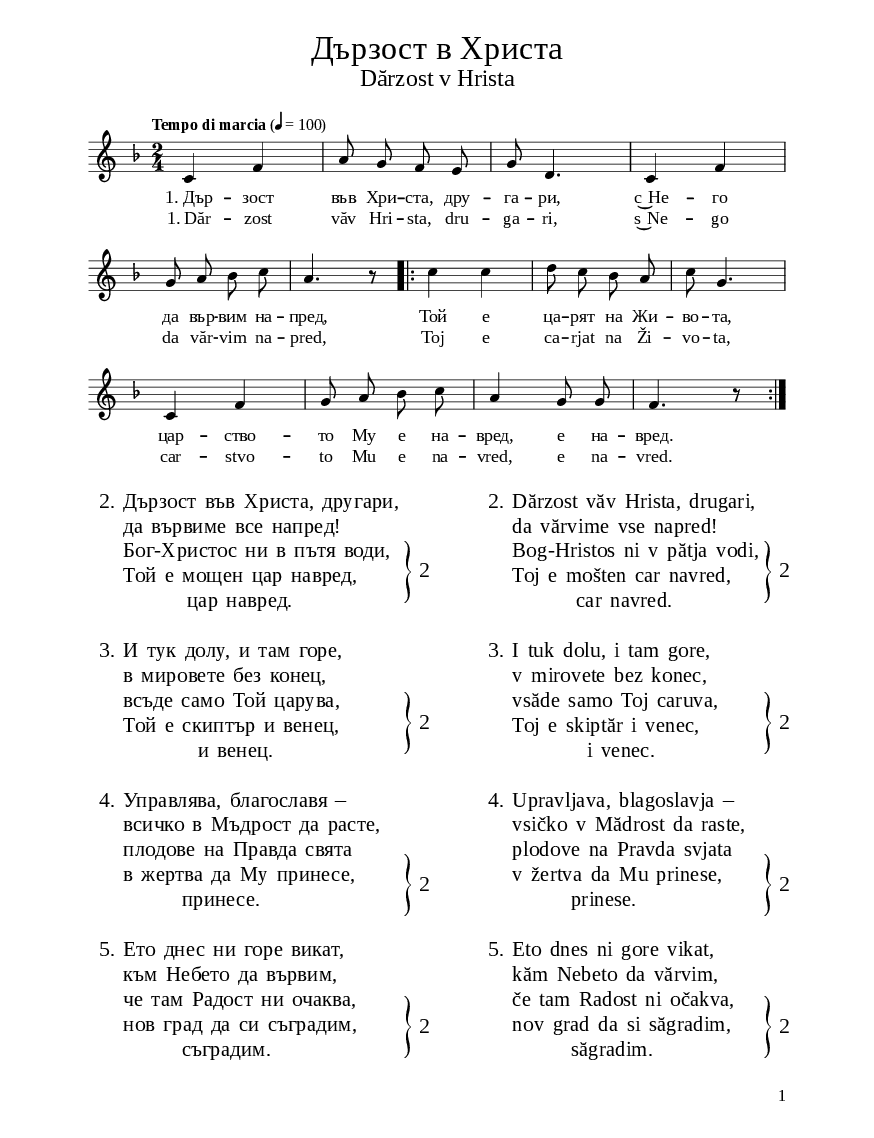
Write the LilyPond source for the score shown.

\version "2.24.1"

% include paper part and global functions
\include "include/globals.ily"


"rightBraces052_1" = \markup {
  \column {
    % repeat braces
    \translate #'(0 . -6.2 )
    \right-brace #30

    \translate #'(0 . -11.6 )
    \right-brace #30

    \translate #'(0 . -12.6 )
    \right-brace #30

    \translate #'(0 . -10.7 )
    \right-brace #30

  }
  \column {
    % repeat numbers
    \translate #'(0 . -6.7 )
    2

    \translate #'(0 . -14.6 )
    2

    \translate #'(0 . -15.6 )
    2

    \translate #'(0 . -13.7)
    2



  }
}

"rightBraces052_2" = \markup {
  \column {
    % repeat braces


    \translate #'(0 . -6.4 )
    \right-brace #30

    \translate #'(0 . -12.3 )
    \right-brace #30

    \translate #'(0 . -11 )
    \right-brace #30


  }
  \column {
    % repeat numbers

    \translate #'(0 . -7.2 )
    2

    \translate #'(0 . -14.7 )
    2

    \translate #'(0 . -15.0 )
    2


  }
}

\bookpart {
  \label #'ref052
  \tocItem \markup "Дързост в Христа – Dărzost v Hrista"
  \include "include/bookpart-paper.ily"
  \score {
    \include "include/score-layout.ily"

    \new Voice \absolute  {
      \clef treble
      \key f \major
      \time 2/4
      \tempoFunc "Tempo di marcia" 4 "100"
      \autoBeamOff
      \autoBeamOff
      c'4 f' | a'8 g' f' e' | g'8 d'4. | c'4 f' \break |
      g'8 a' bes' c'' | a'4. r8 \repeat volta 2 {
        | c''4 c'' | d''8 c'' bes' a' | c''8 g'4. \break |
        c'4  f'4 | g'8 a' bes' c'' a'4 g'8 g' | f'4. r8
      } \break
    }

    \addlyrics {
      "1. Дър" -- зост във Хри -- ста, дру -- га -- ри, с~Не -- го
      да вър -- вим на -- пред, Той е ца -- рят на Жи -- во -- та,
      цар -- ство -- то Му е на -- вред, е на -- вред.
    }

      \addlyrics {
      "1. Dăr" -- zost văv Hri -- sta, dru -- ga -- ri, s~Ne -- go
      da văr -- vim na -- pred, Toj e ca -- rjat na Ži -- vo -- ta,
      car -- stvo -- to Mu e na -- vred, e na -- vred.
    }


    \header {
      title = \titleFunc "Дързост в Христа" "Dărzost v Hrista"
    }

    \midi{}

  } % score

  \markup \fontsize #bgCoupletFontSize {
    \hspace #1
    \override #`(baseline-skip . ,bgCoupletBaselineSkip)
    \column {


      \line {   2.  Дързост във Христа, другари,}

      \line {   "   " да вървиме все напред!}

      \line {   "   " Бог-Христос ни в пътя води,}

      \line {   "   " Той е мощен цар навред,}

      \line {   "               " цар навред.}
      \line {   "   "}

      \line {   3.  И тук долу, и там горе, }

      \line {   "   " в мировете без конец, }

      \line {   "   " всъде само Той царува, }

      \line {   "   " Той е скиптър и венец, }

      \line {   "                 " и венец. }
      \line {   "   "}
      \line {   4.  Управлява, благославя – }

      \line {   "   " всичко в Мъдрост да расте, }

      \line {   "   " плодове на Правда свята }

      \line {   "   " в жертва да Му принесе, }

      \line {   "              " принесе. }

      \line {   "   "}


      \line {   5. Ето днес ни горе викат, }

      \line {   "   " към Небето да вървим, }

      \line {   "   " че там Радост ни очаква, }

      \line {   "   " нов град да си съградим, }

      \line {   "              " съградим. }

      \line {   "   "}

    }\"rightBraces052_1"
    \hspace #5
    \override #`(baseline-skip . ,bgCoupletBaselineSkip)
    \column {


      \line {   2.  Dărzost văv Hrista, drugari,}

      \line {   "   " da vărvime vse napred!}

      \line {   "   " Bog-Hristos ni v pătja vodi,}

      \line {   "   " Toj e mošten car navred,}

      \line {   "               " car navred.}
      \line {   "   "}

      \line {   3.  I tuk dolu, i tam gore, }

      \line {   "   " v mirovete bez konec, }

      \line {   "   " vsăde samo Toj caruva, }

      \line {   "   " Toj e skiptăr i venec, }

      \line {   "                 " i venec. }
      \line {   "   "}
      \line {   4.  Upravljava, blagoslavja – }

      \line {   "   " vsičko v Mădrost da raste, }

      \line {   "   " plodove na Pravda svjata }

      \line {   "   " v žertva da Mu prinese, }

      \line {   "              " prinese. }

      \line {   "   "}


      \line {   5. Eto dnes ni gore vikat, }

      \line {   "   " kăm Nebeto da vărvim, }

      \line {   "   " če tam Radost ni očakva, }

      \line {   "   " nov grad da si săgradim, }

      \line {   "              " săgradim. }

      \line {   "   "}

    } \"rightBraces052_1" %column
  } % markup

  \pageBreak

  \markup \fontsize #bgCoupletFontSize {
    \hspace #1
    \override #`(baseline-skip . ,bgCoupletBaselineSkip)
    \column {



      \line {   6. От смъртта се не плашете, }

      \line {   "   " не загива същността, }

      \line {   "   " туй, що смърт зовеме тука, }

      \line {   "   " за Небето е врата, }

      \line {   "              " е врата. }

      \line {   "   "}


      \line {   7. С радост и хвалебни песни }

      \line {   "   " ще прекрачим нейни праг, }

      \line {   "   " а отвъд Христос ни чака, }

      \line {   "   " все тъй кротък, все тъй благ, }

      \line {   "            " все тъй благ. }

      \line {   "   "}


      \line {   8. И там Той ще ни научи, }

      \line {   "   " тленното как да не тлей, }

      \line {   "   " как с телото си човека }

      \line {   "   " вечно може да живей, }

      \line {   "             " да живей. }

    }
    \"rightBraces052_2"
    \hspace #5
    \override #`(baseline-skip . ,bgCoupletBaselineSkip)
     \column {



      \line {   6. Ot smărtta se ne plašete, }

      \line {   "   " ne zagiva săštnostta, }

      \line {   "   " tuj, što smărt zoveme tuka, }

      \line {   "   " za Nebeto e vrata, }

      \line {   "              " e vrata. }

      \line {   "   "}


      \line {   7. S radost i hvalebni pesni }

      \line {   "   " šte prekračim nejni prag, }

      \line {   "   " a otvăd Hristos ni čaka, }

      \line {   "   " vse tăj krotăk, vse tăj blag, }

      \line {   "            " vse tăj blag. }

      \line {   "   "}


      \line {   8. I tam Toj šte ni nauči, }

      \line {   "   " tlennoto kak da ne tlej, }

      \line {   "   " kak s teloto si čoveka }

      \line {   "   " večno može da živej, }

      \line {   "             " da živej. }

    } %column
    \"rightBraces052_2"
  } % markup

  \markup \empty-three

  % include foreign translation(s) of the song
  \version "2.24.1"

\markup \fill-line { \fontsize #deTitleFontSize "Kühnheit in Christus" }
\markup \null
\markup \null
\markup \fontsize #+1.8 {
 
  \override #`(baseline-skip . ,deCoupletBaselineSkip)

  \column {

    \line {  1. Kühnheit in Christus, Freunde, }

    \line { "   "auf dass wir mit ihm vorwärts gehen,}

    \line { "   "er ist der König des Lebens, }

    \line { "   "sein Königreich ist überall, ist überall.}
    \line { " " }
    \line { 2. Kühnheit in Christus, Freunde,}

    \line { "   "auf dass wir immer vorwärts gehen!}

    \line { "   "Gott-Christus führt uns auf dem Weg,}

    \line { "   "Er ist der mächtige König überall,}

    \line { "   " "   "König überall.}
    \line { " " }
    \line { 3. Und hier unten, und dort oben,}

    \line { "   "in den Universen ohne Ende,}

    \line { "   "überall herrscht nur Er,}

    \line { "   "Er ist das Zepter und die Krone,}

    \line { "   " "   "und die Krone.}
    \line { " " }
    \line { 4. Er herrscht, segnet  –}

    \line { "   "auf dass alles in Weisheit gedeiht,}

    \line { "   "auf dass wir Ihm die Früchte}

    \line { "   "  der heiligen Gerechtigkeit }

    \line { "   "als Opfer bringen, bringen.}

  }
  \hspace #1
  \override #`(baseline-skip . ,deCoupletBaselineSkip)
  \column {
    \line { 5. Siehe, heute rufen sie uns nach oben,}

    \line { "   "auf dass wir zum Himmel fahren,}

    \line { "   "weil uns dort die Freude erwartet –}

    \line { "   "auf dass wir eine neue Stadt errichten,}

    \line { "   "errichten.}
    \line { " " }
    \line { 6. Fürchtet euch nicht vor dem Tod,}

    \line { "   "die Wesenheit vergeht nicht,}

    \line { "   "das, was wir hier Tod nennen,}

    \line { "   "ist für den Himmel ein Tor,}

    \line { "   " "  " ist ein Tor.}
    \line { " " }
    \line { 7. Mit Freude und mit Lobeshymnen}

    \line { "   "werden wir seine Schwelle übertreten,}

    \line { "   "und jenseits erwartet uns Christus}

    \line { "   "immer so sanft, immer so gütig,}

    \line { "   " "   "immer so gütig.}
    \line { " " }
    \line { 8. Und dort wird er uns lehren}

    \line { "   "wie das Vergängliche nicht vergeht,}

    \line { "   "wie der Mensch mit seinem Körper}

    \line { "   "ewig leben soll,}

    \line { "   "leben soll.}

  }
}


} % bookpart
